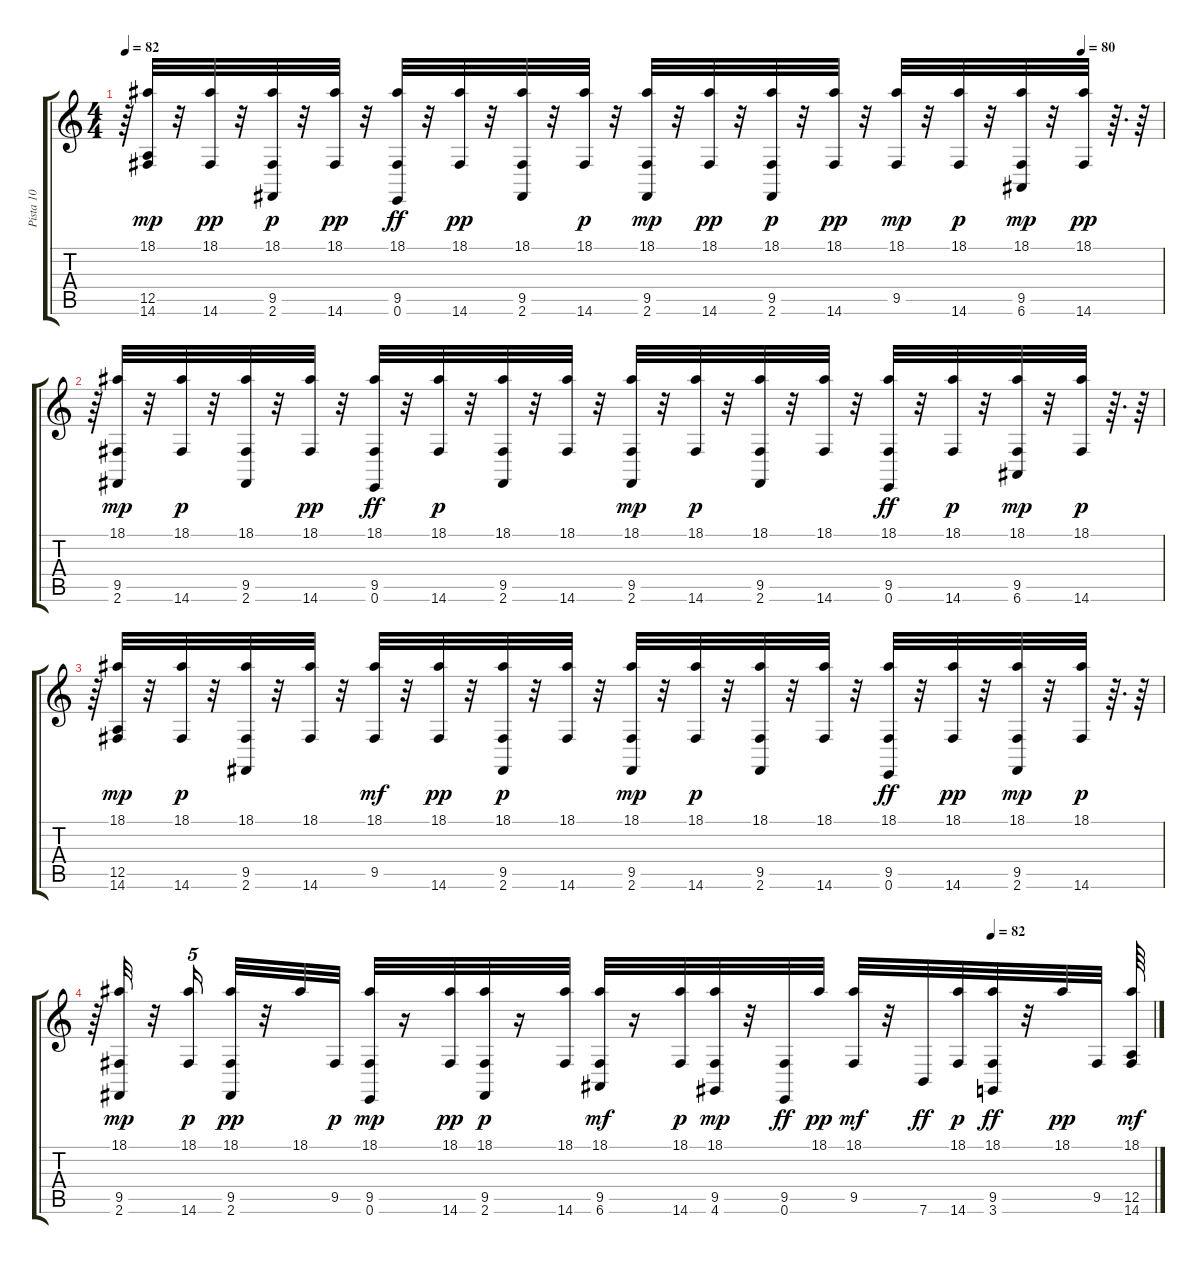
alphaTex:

\track ("Pista 10" "Pista 10") {instrument acousticgrandpiano}
\staff {score tabs}
\tuning (E4 B3 G3 D3 A2 E2) {hide}
\ts (4 4)
\tempo 82
\tempo (80 0.921875)
\clef g2
\ks c
r.64{dy pp} (18.1 12.5 14.6).32{dy mp} r.32 (18.1 14.6).32{dy pp} r.32 (18.1 9.5 2.6).32{dy p} r.32 (18.1 14.6).32{dy pp} r.32 (18.1 9.5 0.6).32{dy ff} r.32 (18.1 14.6).32{dy pp} r.32 (18.1 9.5 2.6).32 r.32 (18.1 14.6).32{dy p} r.32 (18.1 9.5 2.6).32{dy mp} r.32 (18.1 14.6).32{dy pp} r.32 (18.1 9.5 2.6).32{dy p} r.32 (18.1 14.6).32{dy pp} r.32 (18.1 9.5).32{dy mp} r.32 (18.1 14.6).32{dy p} r.32 (18.1 9.5 6.6).32{dy mp} r.32 (18.1 14.6).32{dy pp} r.64{d} r.64 |
r.64 (18.1 9.5 2.6).32{dy mp} r.32 (18.1 14.6).32{dy p} r.32 (18.1 9.5 2.6).32 r.32 (18.1 14.6).32{dy pp} r.32 (18.1 9.5 0.6).32{dy ff} r.32 (18.1 14.6).32{dy p} r.32 (18.1 9.5 2.6).32 r.32 (18.1 14.6).32 r.32 (18.1 9.5 2.6).32{dy mp} r.32 (18.1 14.6).32{dy p} r.32 (18.1 9.5 2.6).32 r.32 (18.1 14.6).32 r.32 (18.1 9.5 0.6).32{dy ff} r.32 (18.1 14.6).32{dy p} r.32 (18.1 9.5 6.6).32{dy mp} r.32 (18.1 14.6).32{dy p} r.64{d} r.64 |
r.64 (18.1 12.5 14.6).32{dy mp} r.32 (18.1 14.6).32{dy p} r.32 (18.1 9.5 2.6).32 r.32 (18.1 14.6).32 r.32 (18.1 9.5).32{dy mf} r.32 (18.1 14.6).32{dy pp} r.32 (18.1 9.5 2.6).32{dy p} r.32 (18.1 14.6).32 r.32 (18.1 9.5 2.6).32{dy mp} r.32 (18.1 14.6).32{dy p} r.32 (18.1 9.5 2.6).32 r.32 (18.1 14.6).32 r.32 (18.1 9.5 0.6).32{dy ff} r.32 (18.1 14.6).32{dy pp} r.32 (18.1 9.5 2.6).32{dy mp} r.32 (18.1 14.6).32{dy p} r.64{d} r.64 |
\tempo (82 0.846875)
r.64 (18.1 9.5 2.6).32{dy mp} r.32 (18.1 14.6).16{tu (5 4) dy p} (18.1 9.5 2.6).32{dy pp} r.32 18.1.32 9.5.32{dy p} (18.1 9.5 0.6).32{dy mp} r.16 (18.1 14.6).32{dy pp} (18.1 9.5 2.6).32{dy p} r.16 (18.1 14.6).32 (18.1 9.5 6.6).32{dy mf} r.16 (18.1 14.6).32{dy p} (18.1 9.5 4.6).32{dy mp} r.32 (9.5 0.6).32{dy ff} 18.1.32{dy pp} (18.1 9.5).32{dy mf} r.32 7.6.32{dy ff} (18.1 14.6).32{dy p} (18.1 9.5 3.6).32{dy ff} r.32 18.1.32{dy pp} 9.5.32 (18.1 12.5 14.6).64{dy mf}
